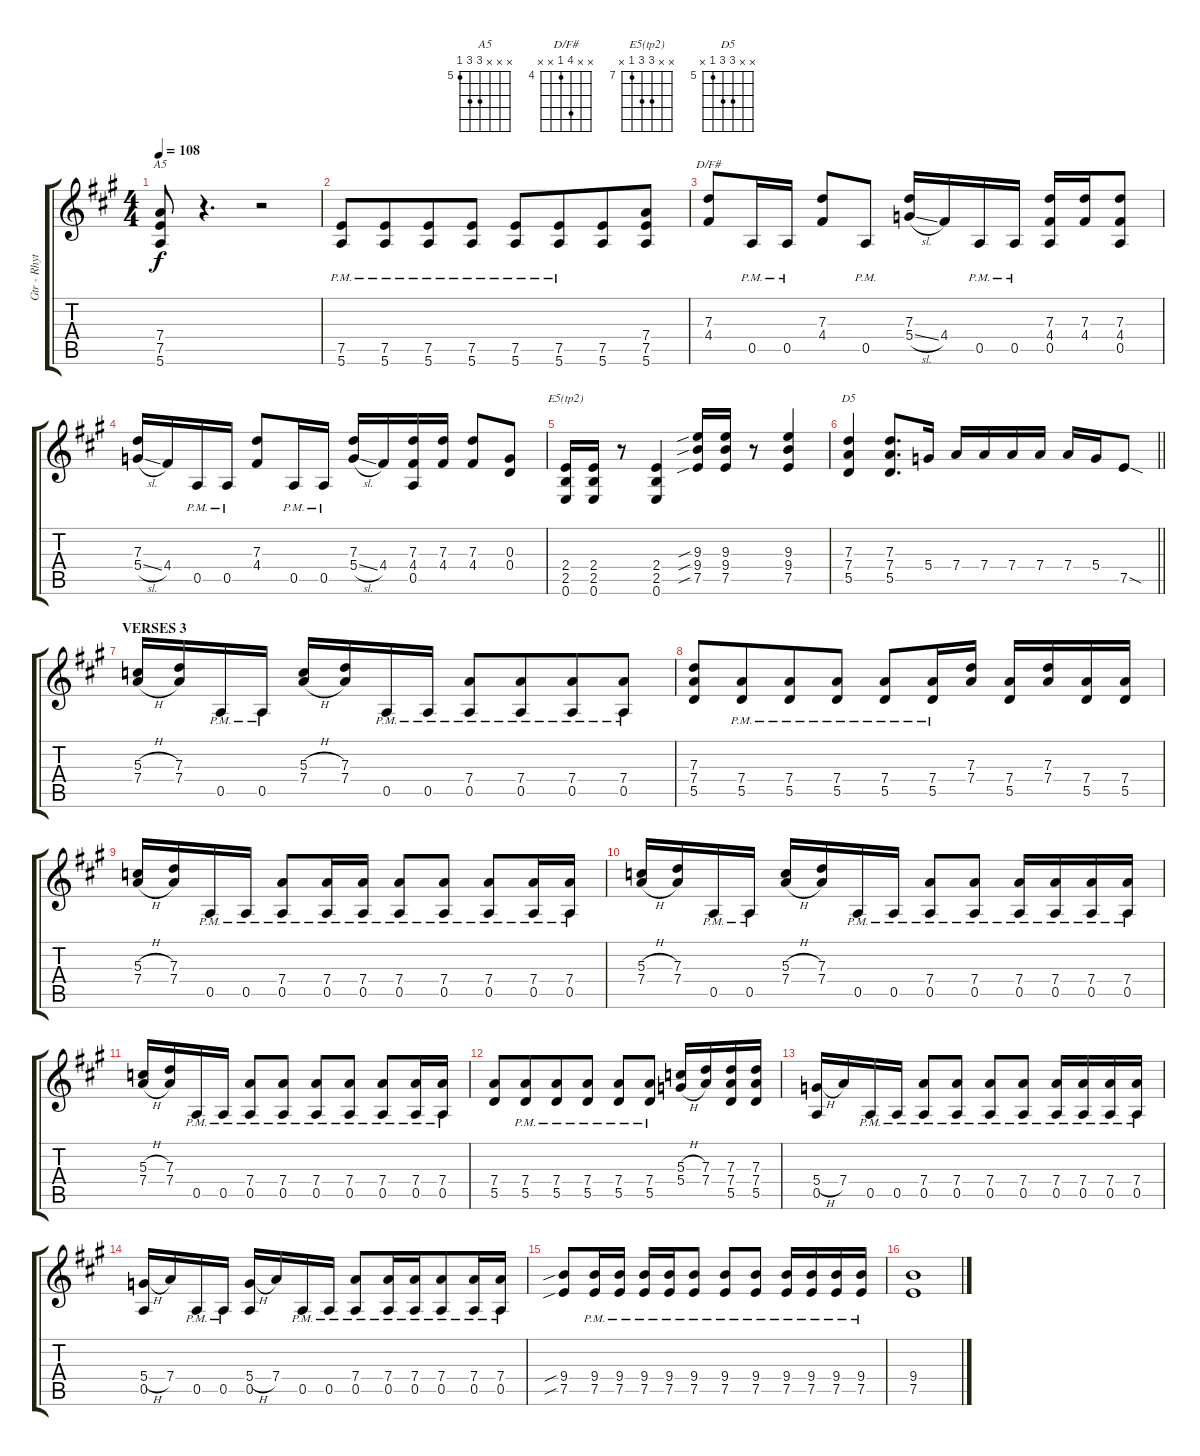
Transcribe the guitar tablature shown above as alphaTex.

\track ("Gtr - Rhythm" "Gtr - Rhyt") {instrument overdrivenguitar}
\staff {score tabs}
\tuning (E4 B3 G3 D3 A2 E2) {hide}
\chord ("A5" x x x 7 7 5) {firstfret 5}
\chord ("D/F#" x x 7 4 x x) {firstfret 4}
\chord ("E5(tp2)" x x 9 9 7 x) {firstfret 7}
\chord ("D5" x x 7 7 5 x) {firstfret 5}
\ts (4 4)
\tempo 108
\clef g2
\ks a
(7.4 7.5 5.6).8{ch "A5" dy f} r.4{d} r.2{volume 0} |
(7.5{pm} 5.6{pm}).8{volume 8} (7.5{pm} 5.6{pm}).8{beam merge} (7.5{pm} 5.6{pm}).8 (7.5{pm} 5.6{pm}).8 (7.5{pm} 5.6{pm}).8 (7.5{pm} 5.6{pm}).8{beam merge} (7.5 5.6).8 (7.4 7.5 5.6).8 |
(7.3 4.4).8{ch "D/F#"} 0.5{pm}.16 0.5{pm}.16 (7.3 4.4).8 0.5{pm}.8 (7.3 5.4{sl}).16 4.4.16 0.5{pm}.16 0.5{pm}.16 (7.3 4.4 0.5).16 (7.3 4.4).16 (7.3 4.4 0.5).8 |
(7.3 5.4{sl}).16 4.4.16 0.5{pm}.16 0.5{pm}.16 (7.3 4.4).8 0.5{pm}.16 0.5{pm}.16 (7.3 5.4{sl}).16 4.4.16 (7.3 4.4 0.5).16 (7.3 4.4).16 (7.3 4.4).8 (0.3 0.4).8 |
(2.4 2.5 0.6).16{ch "E5(tp2)"} (2.4 2.5 0.6).16 r.8 (2.4 2.5 0.6).4 (9.3{sib} 9.4{sib} 7.5{sib}).16 (9.3 9.4 7.5).16 r.8 (9.3 9.4 7.5).4 |
\barLineRight lightlight
(7.3 7.4 5.5).4{ch "D5"} (7.3 7.4 5.5).8{d} 5.4.16 7.4.16 7.4.16 7.4.16 7.4.16 7.4.16 5.4.16 7.5{sod}.8 |
\section ("" "VERSES 3")
(5.3{h} 7.4{h}).16 (7.3 7.4).16 0.5{pm}.16 0.5{pm}.16 (5.3{h} 7.4{h}).16 (7.3 7.4).16 0.5{pm}.16 0.5{pm}.16 (7.4{pm} 0.5{pm}).8 (7.4{pm} 0.5{pm}).8{beam merge} (7.4{pm} 0.5{pm}).8 (7.4{pm} 0.5{pm}).8 |
(7.3 7.4 5.5).8 (7.4{pm} 5.5{pm}).8{beam merge} (7.4{pm} 5.5{pm}).8 (7.4{pm} 5.5{pm}).8 (7.4{pm} 5.5{pm}).8 (7.4{pm} 5.5{pm}).16 (7.3 7.4).16 (7.4 5.5).16 (7.3 7.4).16 (7.4 5.5).16 (7.4 5.5).16 |
(5.3{h} 7.4{h}).16 (7.3 7.4).16 0.5{pm}.16 0.5{pm}.16 (7.4{pm} 0.5{pm}).8 (7.4{pm} 0.5{pm}).16{beam merge} (7.4{pm} 0.5{pm}).16 (7.4{pm} 0.5{pm}).8 (7.4{pm} 0.5{pm}).8 (7.4{pm} 0.5{pm}).8 (7.4{pm} 0.5{pm}).16{beam merge} (7.4{pm} 0.5{pm}).16 |
(5.3{h} 7.4{h}).16 (7.3 7.4).16 0.5{pm}.16 0.5{pm}.16 (5.3{h} 7.4{h}).16 (7.3 7.4).16 0.5{pm}.16 0.5{pm}.16 (7.4{pm} 0.5{pm}).8 (7.4{pm} 0.5{pm}).8 (7.4{pm} 0.5{pm}).16{beam merge} (7.4{pm} 0.5{pm}).16 (7.4{pm} 0.5{pm}).16{beam merge} (7.4{pm} 0.5{pm}).16 |
(5.3{h} 7.4{h}).16 (7.3 7.4).16 0.5{pm}.16 0.5{pm}.16 (7.4{pm} 0.5{pm}).8{beam merge} (7.4{pm} 0.5{pm}).8 (7.4{pm} 0.5{pm}).8 (7.4{pm} 0.5{pm}).8 (7.4{pm} 0.5{pm}).8 (7.4{pm} 0.5{pm}).16{beam merge} (7.4{pm} 0.5{pm}).16 |
(7.4 5.5).8 (7.4{pm} 5.5{pm}).8{beam merge} (7.4{pm} 5.5{pm}).8 (7.4{pm} 5.5{pm}).8 (7.4{pm} 5.5{pm}).8 (7.4{pm} 5.5{pm}).8 (5.3{h} 5.4{h}).16 (7.3 7.4).16 (7.3 7.4 5.5).16 (7.3 7.4 5.5).16 |
(5.4{h} 0.5).16 7.4.16 0.5{pm}.16 0.5{pm}.16 (7.4{pm} 0.5{pm}).8{beam merge} (7.4{pm} 0.5{pm}).8 (7.4{pm} 0.5{pm}).8 (7.4{pm} 0.5{pm}).8 (7.4{pm} 0.5{pm}).16{beam merge} (7.4{pm} 0.5{pm}).16 (7.4{pm} 0.5{pm}).16{beam merge} (7.4{pm} 0.5{pm}).16 |
(5.4{h} 0.5).16 7.4.16 0.5{pm}.16 0.5{pm}.16 (5.4{h} 0.5).16 7.4.16 0.5{pm}.16 0.5{pm}.16 (7.4{pm} 0.5{pm}).8 (7.4{pm} 0.5{pm}).16 (7.4{pm} 0.5{pm}).16{beam merge} (7.4{pm} 0.5{pm}).8 (7.4{pm} 0.5{pm}).16 (7.4{pm} 0.5{pm}).16 |
(9.4{sib} 7.5{sib}).8 (9.4{pm} 7.5{pm}).16 (9.4{pm} 7.5{pm}).16 (9.4{pm} 7.5{pm}).16 (9.4{pm} 7.5{pm}).16 (9.4{pm} 7.5{pm}).8 (9.4{pm} 7.5{pm}).8 (9.4{pm} 7.5{pm}).8 (9.4{pm} 7.5{pm}).16 (9.4{pm} 7.5{pm}).16 (9.4{pm} 7.5{pm}).16 (9.4{pm} 7.5{pm}).16 |
(9.4 7.5).1
